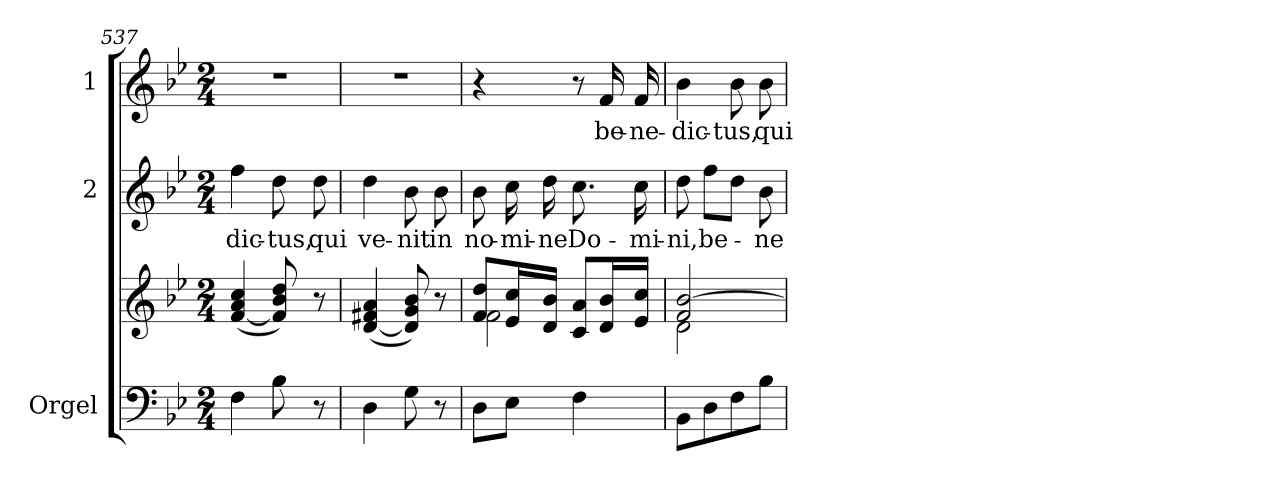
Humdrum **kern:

**kern	**kern	**kern	**text	**kern	**text
*part3	*part3	*part2	*part2	*part1	*part1
*staff4	*staff3	*staff2	*staff2	*staff1	*staff1
*I"Orgel	*	*I"2	*	*I"1	*
*I'Org.	*	*	*	*	*
*clefF4	*clefG2	*clefG2	*	*clefG2	*
*k[b-e-]	*k[b-e-]	*k[b-e-]	*	*k[b-e-]	*
*B-:	*B-:	*B-:	*	*B-:	*
*M2/4	*M2/4	*M2/4	*	*M2/4	*
=537	=537	=537	=537	=537	=537
!	!	!	!LO:LY:b	!	!
4F\	([4f/ 4a/ 4cc/	4ff\	-dic-	2r	.
!	!	!	!LO:LY:b	!	!
8B-\	8f/] 8b-/ 8dd/)	8dd\	-tus,	.	.
!	!	!	!LO:LY:b	!	!
8r	8r	8dd\	qui	.	.
=538	=538	=538	=538	=538	=538
!	!	!	!LO:LY:b	!	!
4D\	([4d/ 4f#X/ 4a/	4dd\	ve-	2r	.
!	!	!	!LO:LY:b	!	!
8G\	8d/] 8g/ 8b-/)	8b-\	-nit	.	.
!	!	!	!LO:LY:b	!	!
8r	8r	8b-\	in	.	.
=539	=539	=539	=539	=539	=539
*	*^	*	*	*	*
!	!	!	!	!LO:LY:b	!	!
8D\L	8f/ 8dd/L	2f\	8b-\	no-	4r	.
!	!	!	!	!LO:LY:b	!	!
8E-\J	16e-/ 16cc/L	.	16cc\	-mi-	.	.
!	!	!	!	!LO:LY:b	!	!
.	16d/ 16b-/JJ	.	16dd\	-ne	.	.
!	!	!	!	!LO:LY:b	!	!
4F\	8c/ 8a/L	.	8.cc\	Do-	8r	.
!	!	!	!	!	!	!LO:LY:b
.	16d/ 16b-/L	.	.	.	16f/	be-
!	!	!	!	!LO:LY:b	!	!LO:LY:b
.	16e-/ 16cc/JJ	.	16cc\	-mi-	16f/	-ne-
=540	=540	=540	=540	=540	=540	=540
!	!	!	!	!LO:LY:b	!	!LO:LY:b
8BB-\L	2f/ [>2b-/	2d\	8dd\	-ni,	4b-\	-dic-
!	!	!	!	!LO:LY:b	!	!
8D\	.	.	8ff\L	be-	.	.
!	!	!	!	!	!	!LO:LY:b
8F\	.	.	8dd\J	.	8b-\	-tus,
!	!	!	!	!LO:LY:b	!	!LO:LY:b
8B-\J	.	.	8b-\	-ne-	8b-\	qui
*	*v	*v	*	*	*	*
=	=	=	=	=	=
*-	*-	*-	*-	*-	*-
